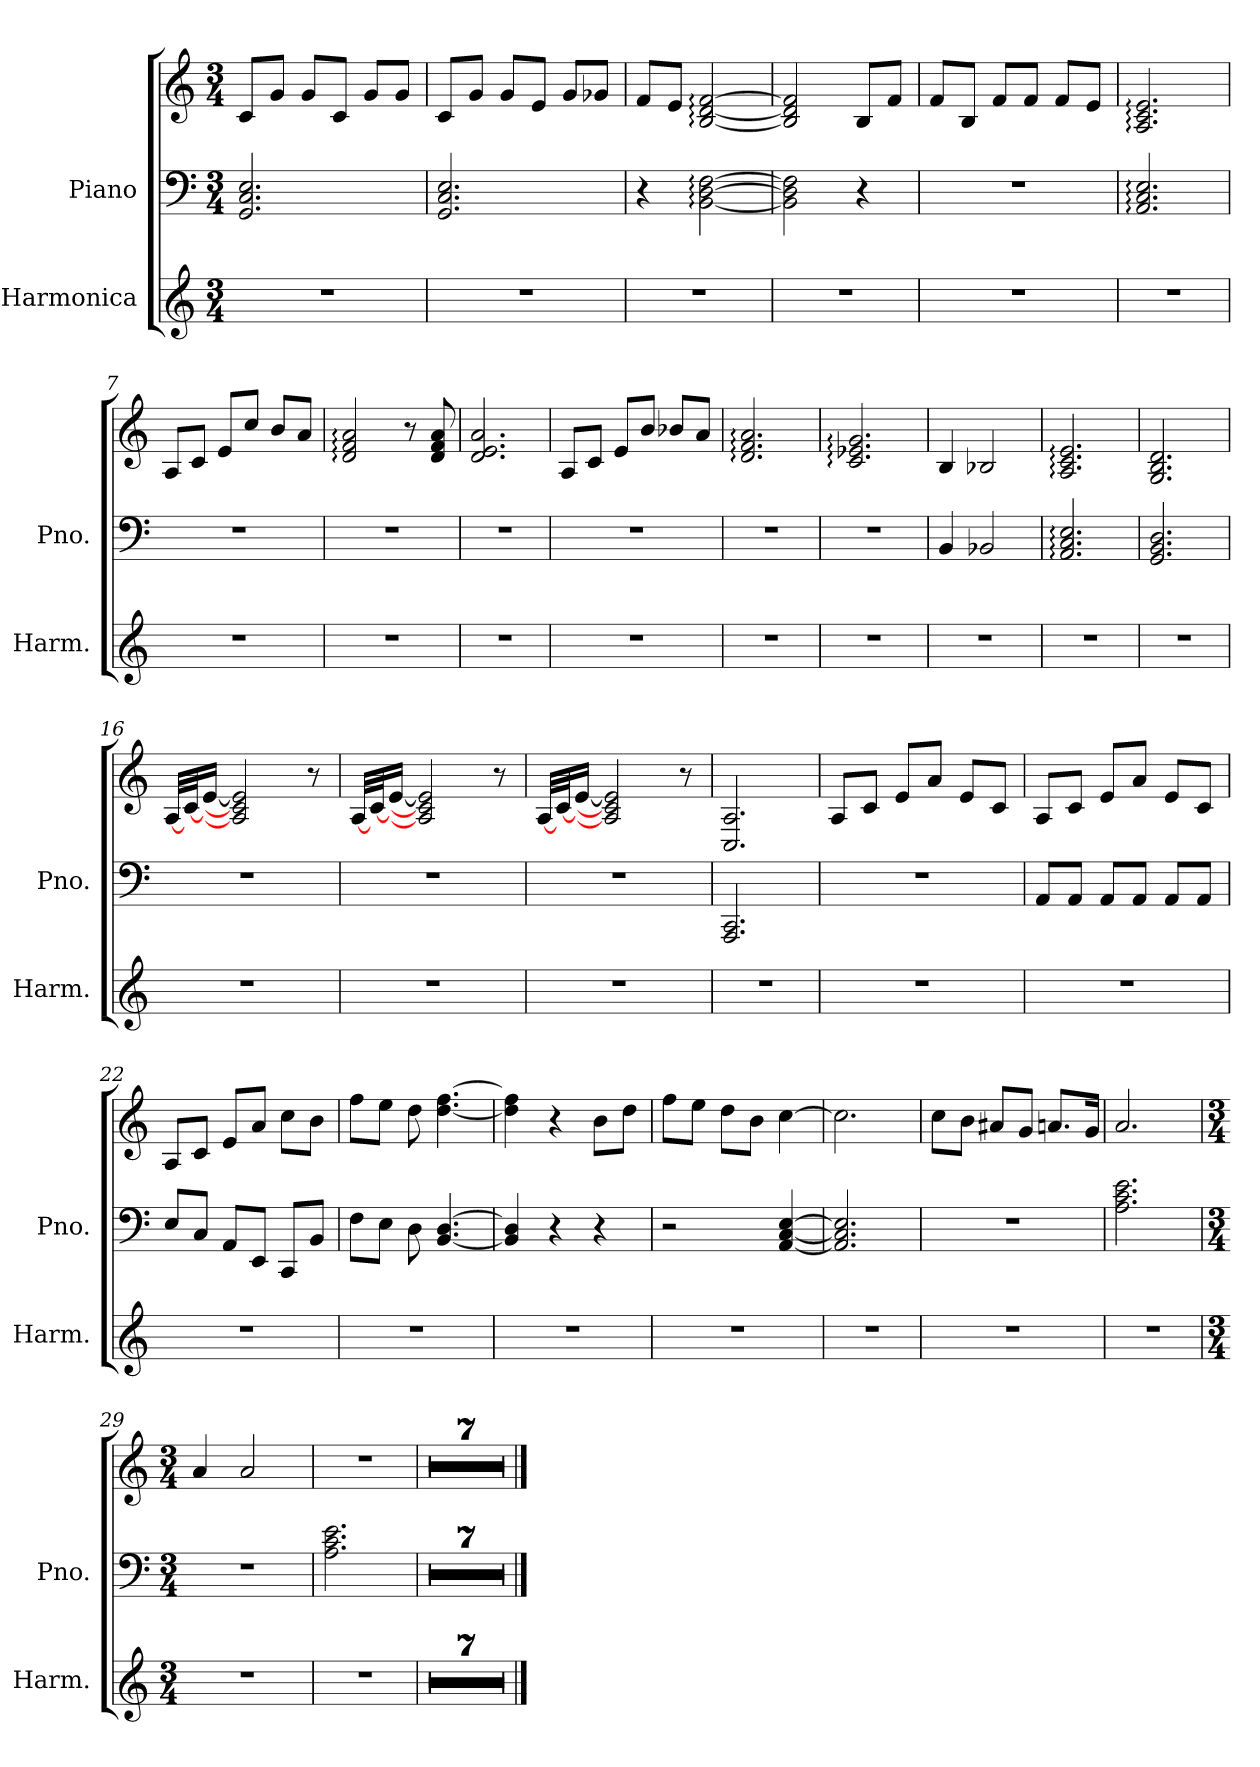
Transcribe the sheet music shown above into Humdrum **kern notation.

**kern	**kern	**kern
*part2	*part1	*part1
*staff3	*staff2	*staff1
*I"Harmonica	*I"Piano	*
*I'Harm.	*I'Pno.	*
*clefG2	*clefF4	*clefG2
*k[]	*k[]	*k[]
*M3/4	*M3/4	*M3/4
*MM89	*MM89	*MM89
=1	=1	=1
2.r	2.GG/ 2.C/ 2.E/	8c/L
.	.	8g/J
.	.	8g/L
.	.	8c/J
.	.	8g/L
.	.	8g/J
=2	=2	=2
2.r	2.GG/ 2.C/ 2.E/	8c/L
.	.	8g/J
.	.	8g/L
.	.	8e/J
.	.	8g/L
.	.	8g-X/J
=3	=3	=3
2.r	4r	8f/L
.	.	8e/J
.	[2BB\: [2D\: [2F\:	[2B/: [2d/: [2f/:
=4	=4	=4
2.r	2BB\] 2D\] 2F\]	2B/] 2d/] 2f/]
.	4r	8B/L
.	.	8f/J
=5	=5	=5
2.r	2.r	8f/L
.	.	8B/J
.	.	8f/L
.	.	8f/J
.	.	8f/L
.	.	8e/J
=6	=6	=6
2.r	2.AA/: 2.C/: 2.E/:	2.A/: 2.c/: 2.e/:
=7	=7	=7
2.r	2.r	8A/L
.	.	8c/J
.	.	8e/L
.	.	8cc/J
.	.	8b/L
.	.	8a/J
!!LO:LB:g=z
=8	=8	=8
2.r	2.r	2d/: 2f/: 2a/:
.	.	8r
.	.	8d/ 8f/ 8a/
=9	=9	=9
2.r	2.r	2.d/ 2.e/ 2.a/
=10	=10	=10
2.r	2.r	8A/L
.	.	8c/J
.	.	8e/L
.	.	8b/J
.	.	8b-X/L
.	.	8a/J
=11	=11	=11
2.r	2.r	2.d/: 2.f/: 2.a/:
=12	=12	=12
2.r	2.r	2.c/: 2.e-X/: 2.g/:
=13	=13	=13
2.r	4BB/	4B/
.	2BB-X/	2B-X/
=14	=14	=14
2.r	2.AA/: 2.C/: 2.E/:	2.A/: 2.c/: 2.e/:
=15	=15	=15
2.r	2.GG/ 2.BB/ 2.D/	2.G/ 2.B/ 2.d/
=16	=16	=16
*	*	*MM75
2.r	2.r	[32A/LLL
.	.	[32c/J
.	.	[16e/JJ
.	.	2A/] 2c/] 2e/]
.	.	8r
=17	=17	=17
*	*	*MM60
2.r	2.r	[32A/LLL
.	.	[32c/J
.	.	[16e/JJ
.	.	2A/] 2c/] 2e/]
.	.	8r
!!LO:LB:g=z
=18	=18	=18
*	*	*MM40
2.r	2.r	[32A/LLL
.	.	[32c/J
.	.	[16e/JJ
.	.	2A/] 2c/] 2e/]
.	.	8r
=19	=19	=19
2.r	2.AAA/ 2.CC/	2.C/Z 2.A/Z
=20	=20	=20
*	*	*MM80
2.r	2.r	8A/L
.	.	8c/J
.	.	8e/L
.	.	8a/J
.	.	8e/L
.	.	8c/J
=21	=21	=21
2.r	8AA/L	8A/L
.	8AA/J	8c/J
.	8AA/L	8e/L
.	8AA/J	8a/J
.	8AA/L	8e/L
.	8AA/J	8c/J
=22	=22	=22
2.r	8E/L	8A/L
.	8C/J	8c/J
.	8AA/L	8e/L
.	8EE/J	8a/J
.	8CC/L	8cc\L
.	8BB/J	8b\J
=23	=23	=23
2.r	8F\L	8ff\L
.	8E\J	8ee\J
.	8D\	8dd\
.	[4.BB/ [4.D/	[4.dd\ [4.ff\
=24	=24	=24
2.r	4BB/] 4D/]	4dd\] 4ff\]
.	4r	4r
.	4r	8b\L
.	.	8dd\J
=25	=25	=25
2.r	2r	8ff\L
.	.	8ee\J
.	.	8dd\L
.	.	8b\J
.	[4AA/ [4C/ [4E/	[4cc\
!!LO:LB:g=z
=26	=26	=26
2.r	2.AA/] 2.C/] 2.E/]	2.cc\]
=27	=27	=27
2.r	2.r	8cc\L
.	.	8b\J
.	.	8a#X/L
.	.	8g/J
.	.	8.an/L
.	.	16g/Jk
=28	=28	=28
2.r	2.A\ 2.c\ 2.e\	2.a/
=29	=29	=29
*M3/4	*M3/4	*M3/4
2.r	2.r	4a/
.	.	2a/
=30	=30	=30
2.r	2.A\ 2.c\ 2.e\	2.r
=31	=31	=31
2.r	2.r	2.r
=32	=32	=32
2.r	2.r	2.r
=33	=33	=33
2.r	2.r	2.r
=34	=34	=34
2.r	2.r	2.r
=35	=35	=35
2.r	2.r	2.r
=36	=36	=36
2.r	2.r	2.r
=37	=37	=37
2.r	2.r	2.r
==	==	==
*-	*-	*-
